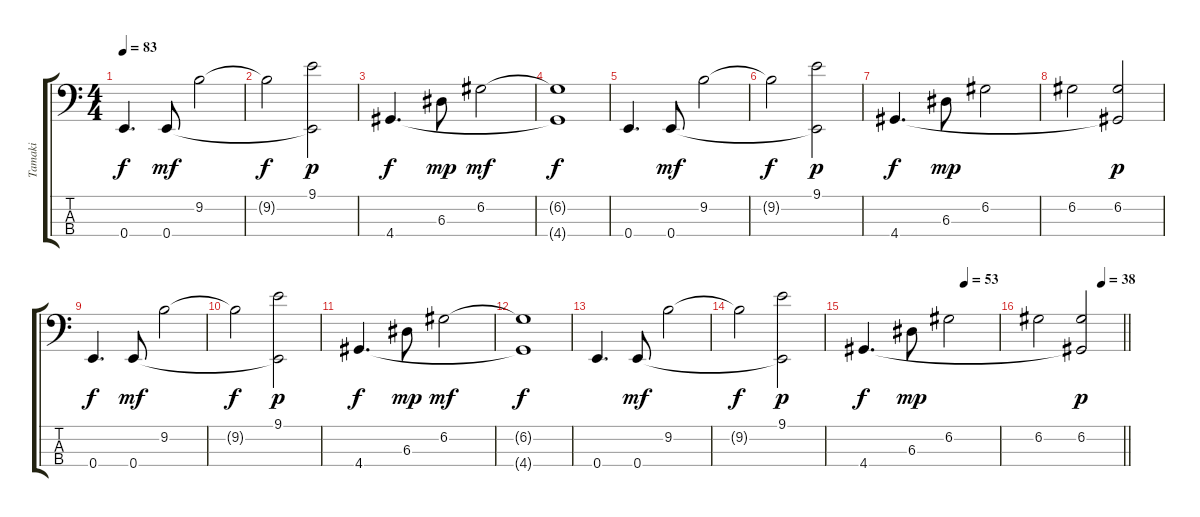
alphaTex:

\track ("Tamaki" "Tamaki") {instrument electricbassfinger}
\staff {score tabs}
\tuning (G2 D2 A1 E1) {hide}
\ts (4 4)
\section ("" "")
\tempo 83
\clef f4
\ks c
0.4.4{d dy f} 0.4.8{dy mf} 9.2.2 |
9.2{t}.2{dy f} (9.1 0.4{t}).2{dy p} |
4.4.4{d dy f} 6.3.8{dy mp} 6.2.2{dy mf} |
(6.2{t} 4.4{t}).1{dy f} |
0.4.4{d} 0.4.8{dy mf} 9.2.2 |
9.2{t}.2{dy f} (9.1 0.4{t}).2{dy p} |
4.4.4{d dy f} 6.3.8{dy mp} 6.2.2 |
6.2.2 (6.2 4.4{t}).2{dy p} |
0.4.4{d dy f} 0.4.8{dy mf} 9.2.2 |
9.2{t}.2{dy f} (9.1 0.4{t}).2{dy p} |
4.4.4{d dy f} 6.3.8{dy mp} 6.2.2{dy mf} |
(6.2{t} 4.4{t}).1{dy f} |
0.4.4{d} 0.4.8{dy mf} 9.2.2 |
9.2{t}.2{dy f} (9.1 0.4{t}).2{dy p} |
\tempo (53 0.75)
4.4.4{d dy f} 6.3.8{dy mp} 6.2.2 |
\tempo (38 0.75)
\barLineRight lightlight
6.2.2 (6.2 4.4{t}).2{dy p}
